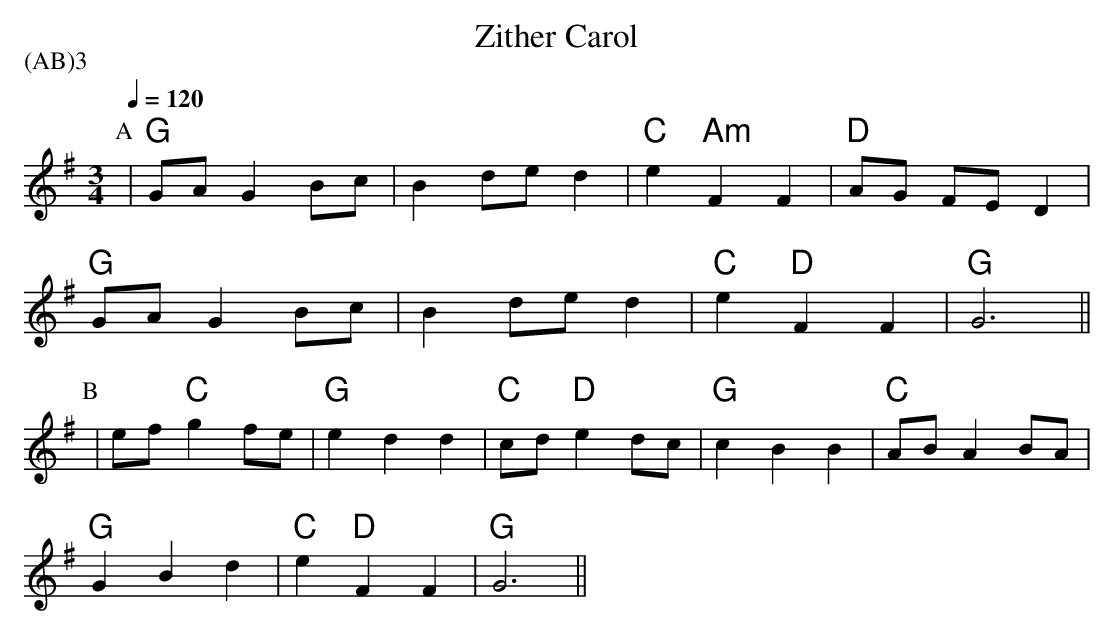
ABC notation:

X:1
T:Zither Carol
P:(AB)3
M:3/4
K:Gmaj
L:1/8
Q:1/4=120
P:A
| "G" GA G2 Bc | B2 de d2 | "C" e2 "Am" F2 F2 | "D" AG FE D2 |
"G" GA G2 Bc | B2 de d2 | "C" e2 "D" F2 F2 | "G" G6 ||
P:B
| ef "C" g2 fe | "G" e2 d2 d2 | "C" cd "D" e2 dc | "G" c2 B2 B2 | "C" AB A2 BA |
"G" G2 B2 d2 | "C" e2 "D" F2 F2 | "G" G6 ||
